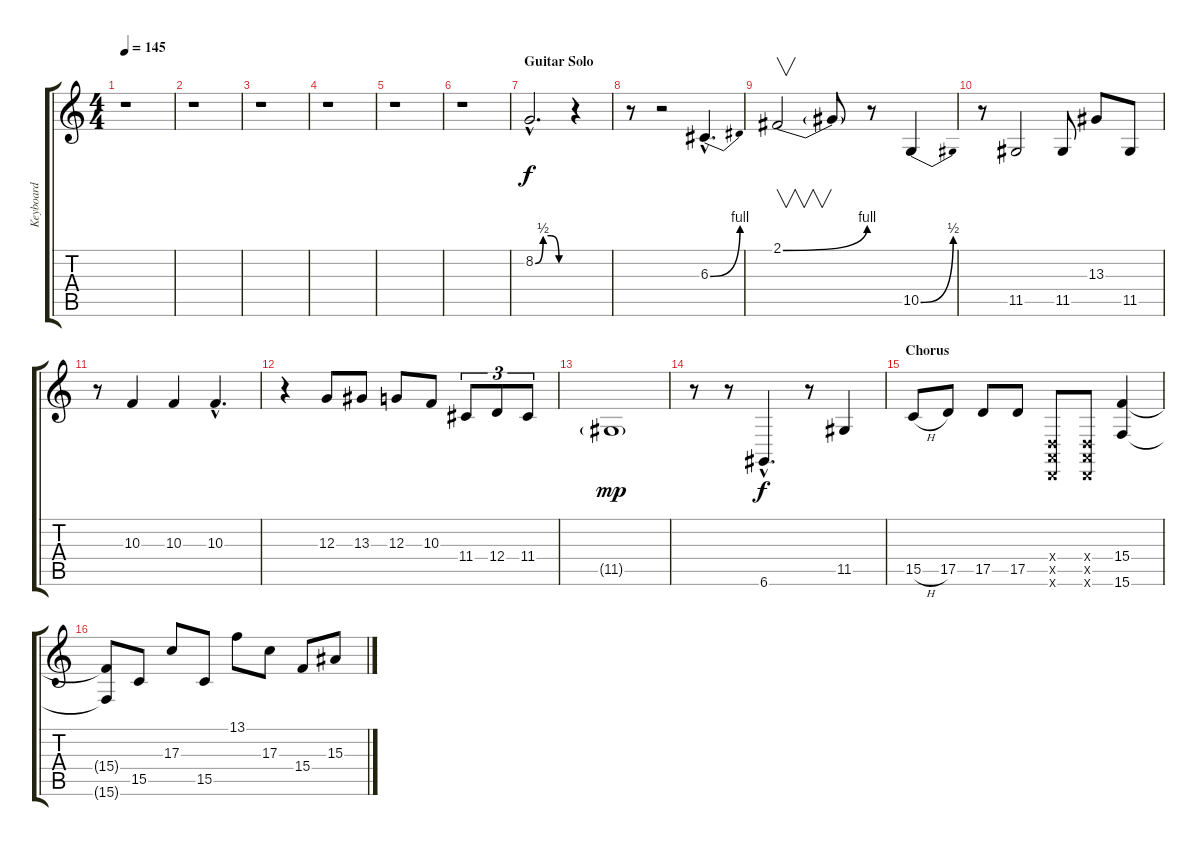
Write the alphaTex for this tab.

\track ("Keyboard" "Keyboard") {instrument lead1square}
\staff {score tabs}
\tuning (E4 B3 G3 D3 A2 D2) {hide}
\ts (4 4)
\tempo 145
\clef g2
\ks c
r.1{dy f} |
r.1 |
r.1 |
r.1 |
r.1 |
r.1 |
\section ("" "Guitar Solo")
8.2{be (custom 0 0 15 2 30 2 45 0 60 0) hac}.2{d instrument overdrivenguitar} r.4 |
r.8 r.2 6.3{be (bend 0 0 60 4) hac}.4{d} |
2.1{be (bend 0 0 60 4)}.2{v} 2.1{t}.8 r.8 10.5{be (bend 0 0 60 2)}.4 |
r.8 11.5.2 11.5.8 13.3.8 11.5.8 |
r.8 10.3.4 10.3.4 10.3{hac}.4{d} |
r.4 12.3.8 13.3.8 12.3.8 10.3.8 11.4.8{tu (3 2)} 12.4.8{tu (3 2)} 11.4.8{tu (3 2)} |
11.5{g}.1{dy mp} |
r.8 r.8 6.6{hac}.4{d dy f} r.8 11.5.4 |
\section ("" "Chorus")
15.5{h}.8{instrument lead1square} 17.5.8 17.5.8 17.5.8 (0.4{x} 0.5{x} 0.6{x}).8 (0.4{x} 0.5{x} 0.6{x}).8 (15.4 15.6).4 |
(15.4{t} 15.6{t}).8 15.5.8 17.3.8 15.5.8 13.1.8 17.3.8 15.4.8 15.3.8
